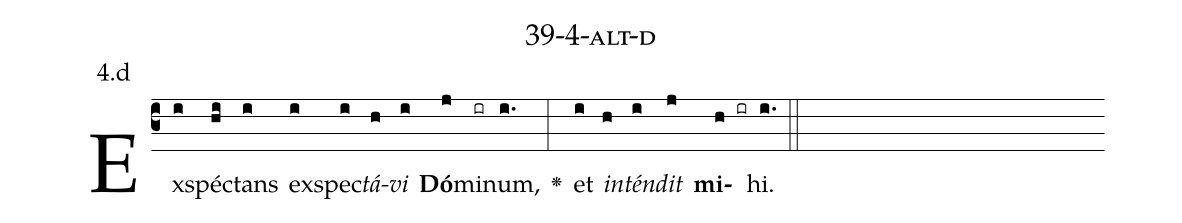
name: 39-4-alt-d;
annotation: 4.d;
%%
(c3)Ex(i)spéc(hi)tans(i) ex(i)spec(i)<i>tá</i>(h)<i>vi</i>(i) <b>Dó</b>(j)mi(ir)num,(i.) <v>\greheightstar</v>(:) et(i) <i>in</i>(h)<i>tén</i>(i)<i>dit</i>(j) <b>mi</b>(h ir)hi.(i.) (::)


%E(i) u(h) o(i) u(j) a(h) e.(i.) (::)
